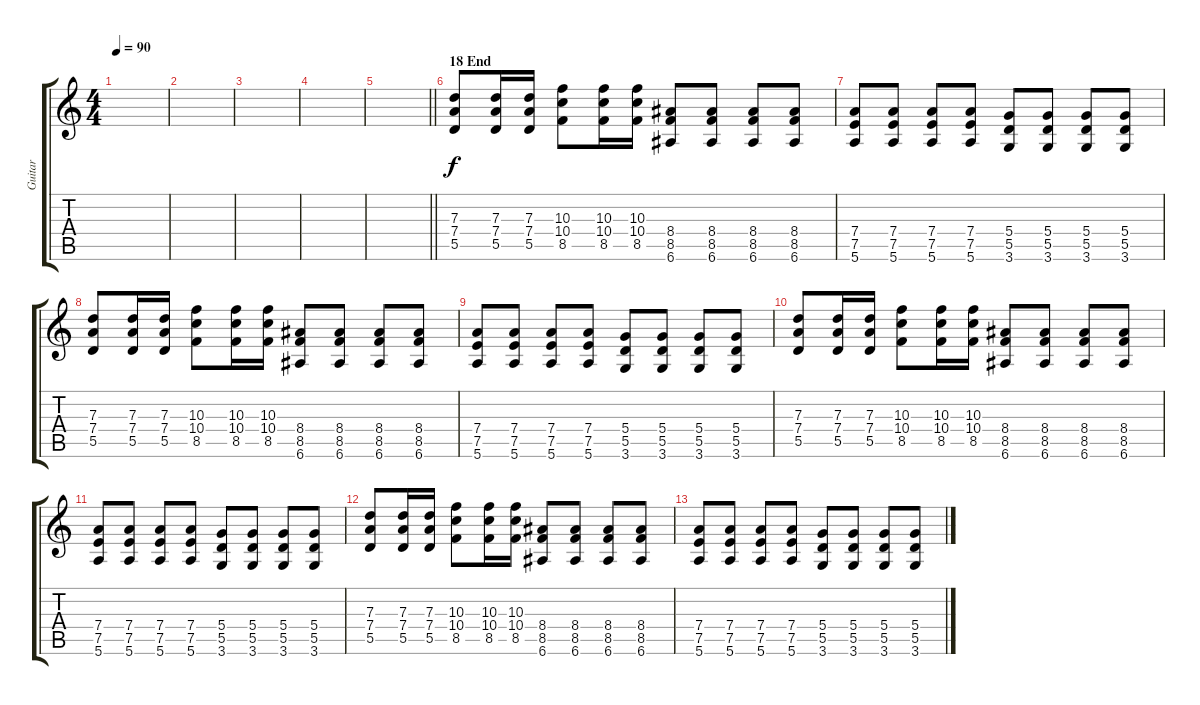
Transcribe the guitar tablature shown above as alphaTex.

\track ("Guitar" "Guitar") {instrument acousticguitarnylon}
\staff {score tabs}
\tuning (E4 B3 G3 D3 A2 E2) {hide}
\ts (4 4)
\tempo 90
\clef g2
\ks c
|
|
|
|
\barLineRight lightlight
|
\section ("" "18 End")
(7.3 7.4 5.5).8{volume 7} (7.3 7.4 5.5).16 (7.3 7.4 5.5).16 (10.3 10.4 8.5).8 (10.3 10.4 8.5).16 (10.3 10.4 8.5).16 (8.4 8.5 6.6).8 (8.4 8.5 6.6).8 (8.4 8.5 6.6).8 (8.4 8.5 6.6).8 |
(7.4 7.5 5.6).8 (7.4 7.5 5.6).8 (7.4 7.5 5.6).8 (7.4 7.5 5.6).8 (5.4 5.5 3.6).8 (5.4 5.5 3.6).8 (5.4 5.5 3.6).8 (5.4 5.5 3.6).8 |
(7.3 7.4 5.5).8 (7.3 7.4 5.5).16 (7.3 7.4 5.5).16 (10.3 10.4 8.5).8 (10.3 10.4 8.5).16 (10.3 10.4 8.5).16 (8.4 8.5 6.6).8 (8.4 8.5 6.6).8 (8.4 8.5 6.6).8 (8.4 8.5 6.6).8 |
(7.4 7.5 5.6).8 (7.4 7.5 5.6).8 (7.4 7.5 5.6).8 (7.4 7.5 5.6).8 (5.4 5.5 3.6).8 (5.4 5.5 3.6).8 (5.4 5.5 3.6).8 (5.4 5.5 3.6).8 |
(7.3 7.4 5.5).8{volume 0} (7.3 7.4 5.5).16 (7.3 7.4 5.5).16 (10.3 10.4 8.5).8 (10.3 10.4 8.5).16 (10.3 10.4 8.5).16 (8.4 8.5 6.6).8 (8.4 8.5 6.6).8 (8.4 8.5 6.6).8 (8.4 8.5 6.6).8 |
(7.4 7.5 5.6).8 (7.4 7.5 5.6).8 (7.4 7.5 5.6).8 (7.4 7.5 5.6).8 (5.4 5.5 3.6).8 (5.4 5.5 3.6).8 (5.4 5.5 3.6).8 (5.4 5.5 3.6).8 |
(7.3 7.4 5.5).8 (7.3 7.4 5.5).16 (7.3 7.4 5.5).16 (10.3 10.4 8.5).8 (10.3 10.4 8.5).16 (10.3 10.4 8.5).16 (8.4 8.5 6.6).8 (8.4 8.5 6.6).8 (8.4 8.5 6.6).8 (8.4 8.5 6.6).8 |
(7.4 7.5 5.6).8 (7.4 7.5 5.6).8 (7.4 7.5 5.6).8 (7.4 7.5 5.6).8 (5.4 5.5 3.6).8 (5.4 5.5 3.6).8 (5.4 5.5 3.6).8 (5.4 5.5 3.6).8
